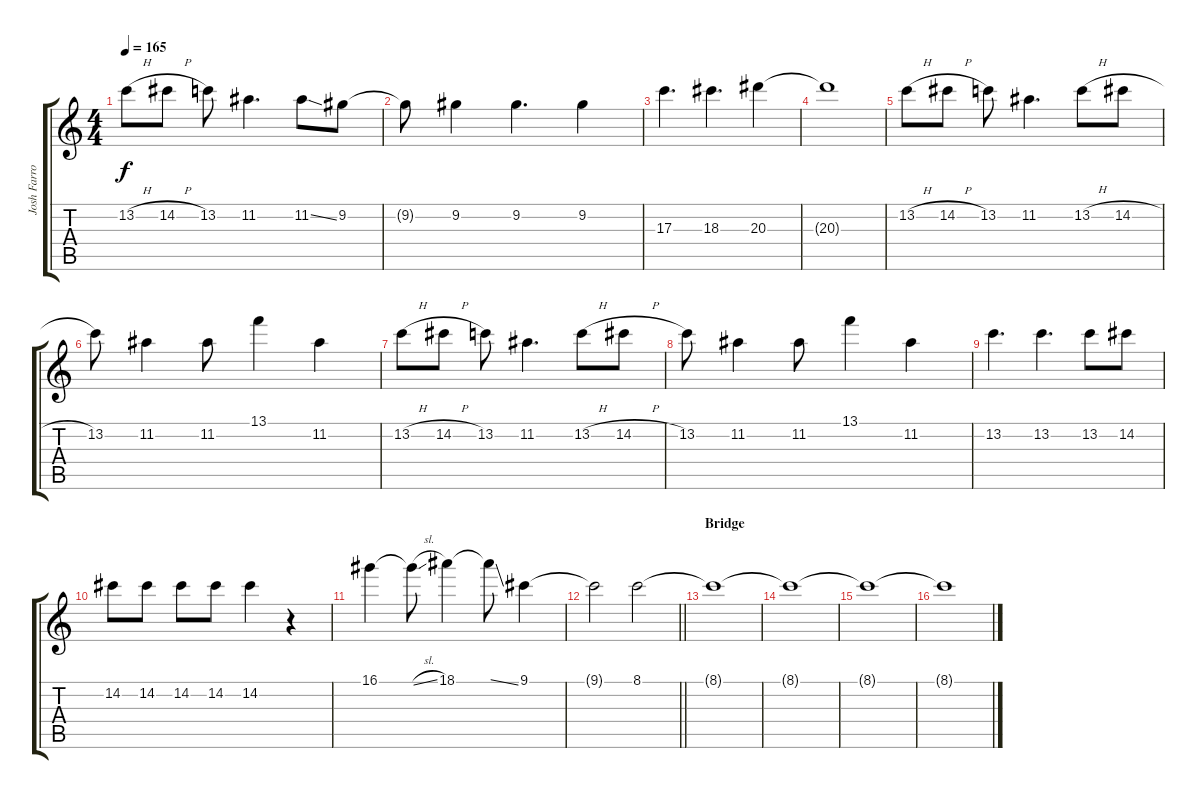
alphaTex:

\track ("Josh Farro (Lead Guitar)" "Josh Farro") {instrument distortionguitar}
\staff {score tabs}
\tuning (E4 B3 G3 D3 A2 D2) {hide}
\ts (4 4)
\tempo 165
\clef g2
\ks c
13.2{h}.8{dy f} 14.2{h}.8 13.2.8 11.2.4{d} 11.2{ss}.8 9.2.8 |
9.2{t}.8 9.2.4 9.2.4{d} 9.2.4 |
17.3.4{d} 18.3.4{d} 20.3.4 |
20.3{t}.1 |
13.2{h}.8 14.2{h}.8 13.2.8 11.2.4{d} 13.2{h}.8 14.2{h}.8 |
13.2.8 11.2.4 11.2.8 13.1.4 11.2.4 |
13.2{h}.8 14.2{h}.8 13.2.8 11.2.4{d} 13.2{h}.8 14.2{h}.8 |
13.2.8 11.2.4 11.2.8 13.1.4 11.2.4 |
13.2.4{d} 13.2.4{d} 13.2.8 14.2.8 |
14.2.8 14.2.8 14.2.8 14.2.8 14.2.4 r.4 |
16.1.4 16.1{sl t}.8 18.1.4 18.1{ss t}.8 9.1.4 |
\barLineRight lightlight
9.1{t}.2 8.1.2 |
\section ("" "Bridge")
8.1{t}.1{volume 0} |
8.1{t}.1 |
8.1{t}.1 |
8.1{t}.1
